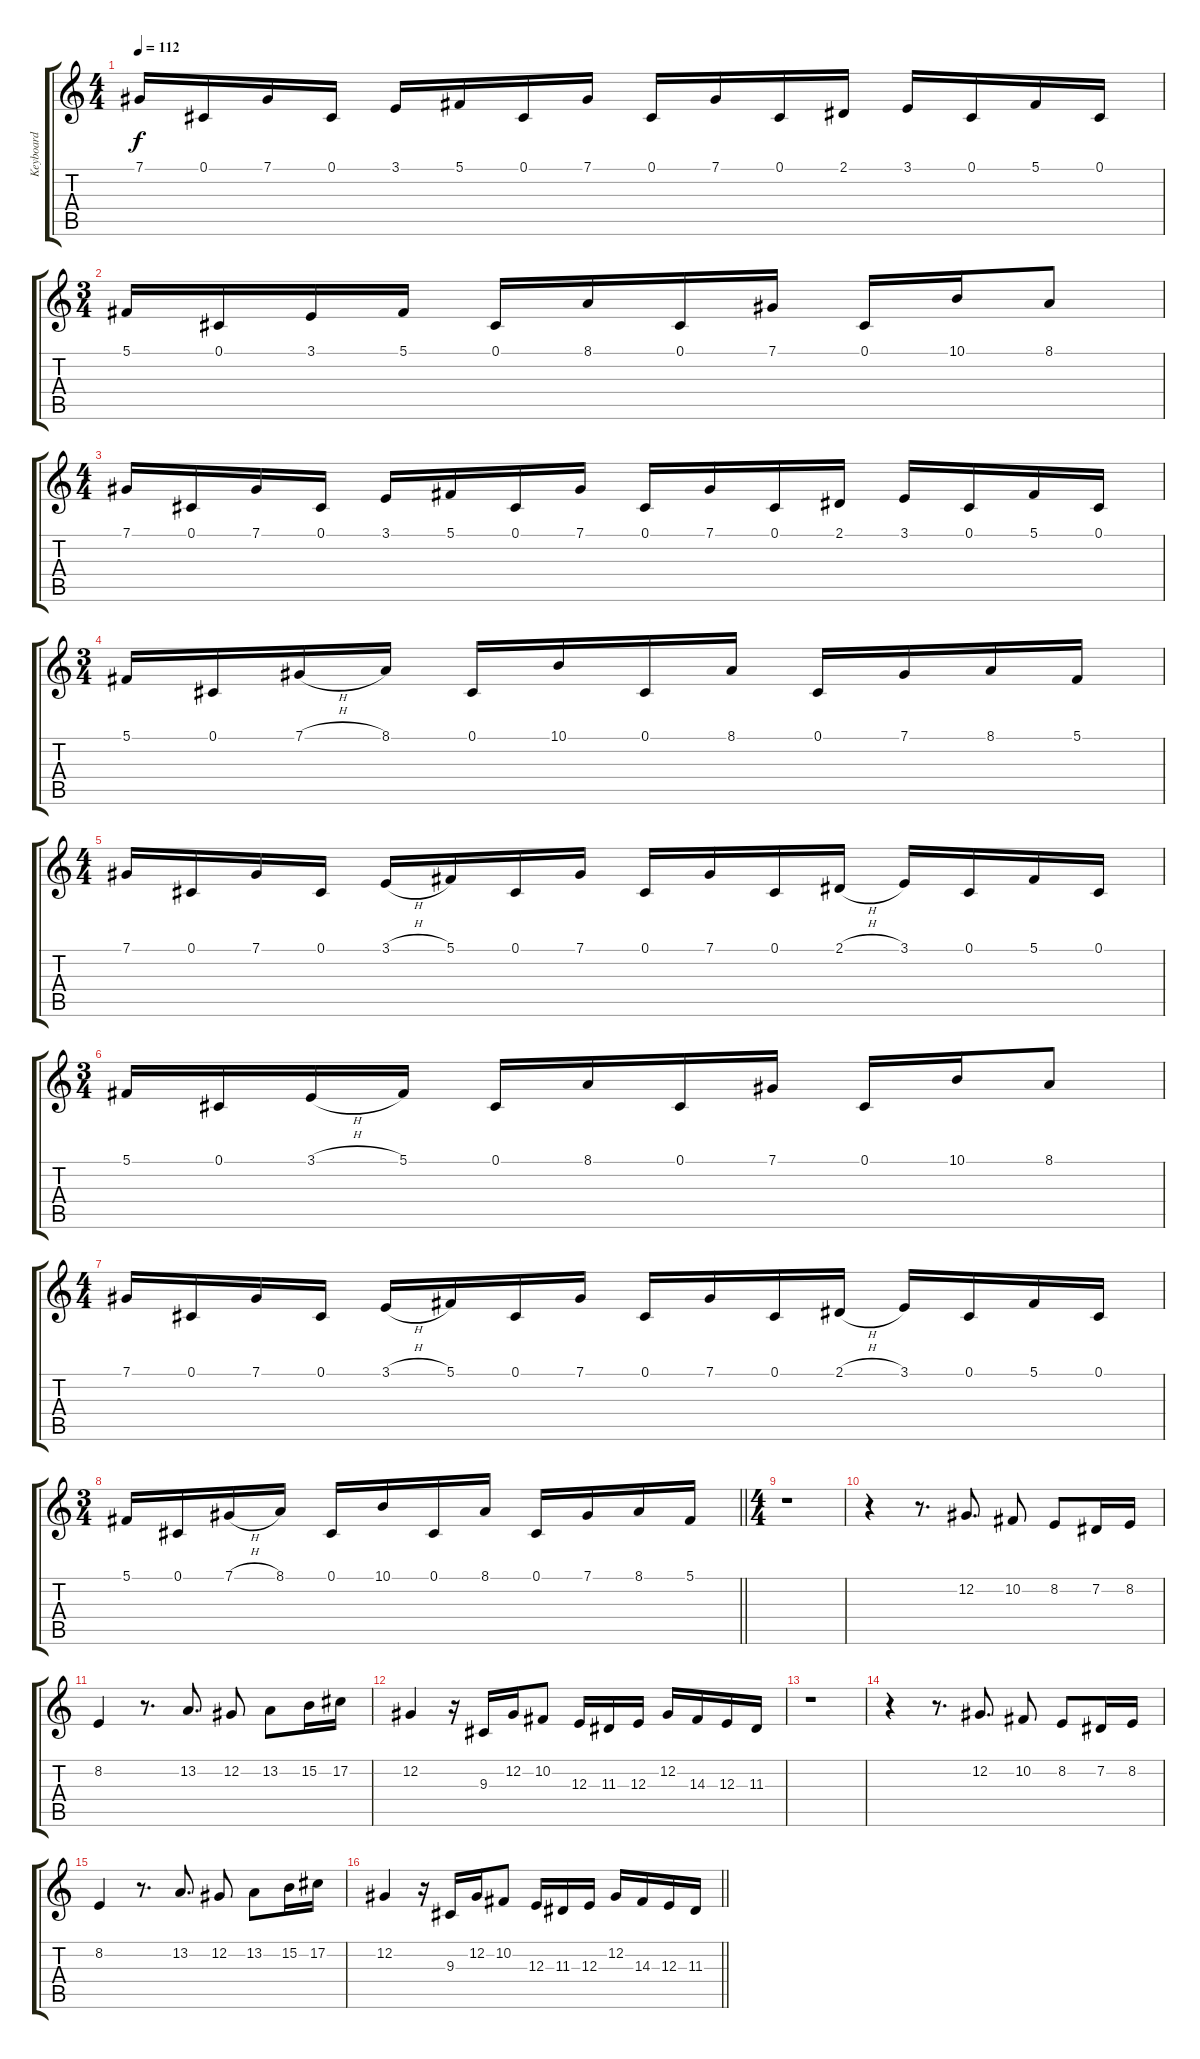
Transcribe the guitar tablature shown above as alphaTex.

\track ("Keyboard" "Keyboard") {instrument lead2sawtooth}
\staff {score tabs}
\tuning (Db4 Ab3 E3 B2 Gb2 Db2) {hide}
\ts (4 4)
\section ("" "")
\tempo 112
\clef g2
\ks c
7.1.16{dy f} 0.1.16 7.1.16 0.1.16 3.1.16 5.1.16 0.1.16 7.1.16 0.1.16 7.1.16 0.1.16 2.1.16 3.1.16 0.1.16 5.1.16 0.1.16 |
\ts (3 4)
5.1.16 0.1.16 3.1.16 5.1.16 0.1.16 8.1.16 0.1.16 7.1.16 0.1.16 10.1.16 8.1.8 |
\ts (4 4)
7.1.16 0.1.16 7.1.16 0.1.16 3.1.16 5.1.16 0.1.16 7.1.16 0.1.16 7.1.16 0.1.16 2.1.16 3.1.16 0.1.16 5.1.16 0.1.16 |
\ts (3 4)
5.1.16 0.1.16 7.1{h}.16 8.1.16 0.1.16 10.1.16 0.1.16 8.1.16 0.1.16 7.1.16 8.1.16 5.1.16 |
\ts (4 4)
7.1.16 0.1.16 7.1.16 0.1.16 3.1{h}.16 5.1.16 0.1.16 7.1.16 0.1.16 7.1.16 0.1.16 2.1{h}.16 3.1.16 0.1.16 5.1.16 0.1.16 |
\ts (3 4)
5.1.16 0.1.16 3.1{h}.16 5.1.16 0.1.16 8.1.16 0.1.16 7.1.16 0.1.16 10.1.16 8.1.8 |
\ts (4 4)
7.1.16 0.1.16 7.1.16 0.1.16 3.1{h}.16 5.1.16 0.1.16 7.1.16 0.1.16 7.1.16 0.1.16 2.1{h}.16 3.1.16 0.1.16 5.1.16 0.1.16 |
\ts (3 4)
\barLineRight lightlight
5.1.16 0.1.16 7.1{h}.16 8.1.16 0.1.16 10.1.16 0.1.16 8.1.16 0.1.16 7.1.16 8.1.16 5.1.16 |
\ts (4 4)
\section ("" "")
r.1 |
r.4 r.8{d} 12.2.8{d} 10.2.8 8.2.8 7.2.16 8.2.16 |
8.2.4 r.8{d} 13.2.8{d} 12.2.8 13.2.8 15.2.16 17.2.16 |
12.2.4 r.16 9.3.16 12.2.16 10.2.8 12.3.16 11.3.16 12.3.16 12.2.16 14.3.16 12.3.16 11.3.16 |
r.1 |
r.4 r.8{d} 12.2.8{d} 10.2.8 8.2.8 7.2.16 8.2.16 |
8.2.4 r.8{d} 13.2.8{d} 12.2.8 13.2.8 15.2.16 17.2.16 |
\barLineRight lightlight
12.2.4 r.16 9.3.16 12.2.16 10.2.8 12.3.16 11.3.16 12.3.16 12.2.16 14.3.16 12.3.16 11.3.16
